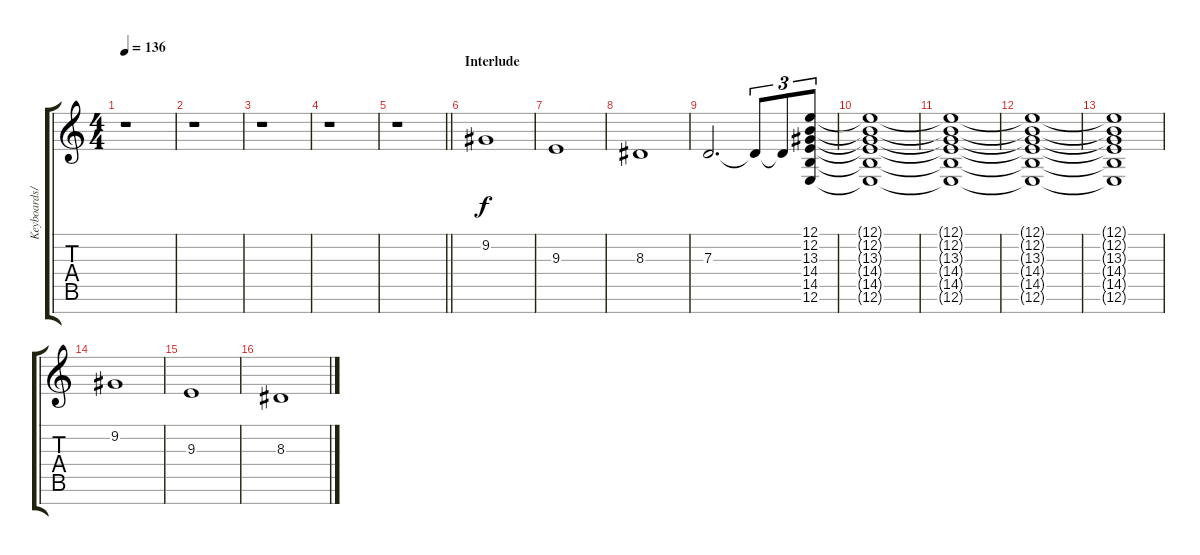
\track ("Keyboards/Others" "Keyboards/") {instrument stringensemble1}
\staff {score tabs}
\tuning (E4 B3 G3 D3 A2 E2 E2) {hide}
\ts (4 4)
\tempo 136
\clef g2
\ks c
r.1{dy f} |
r.1 |
r.1 |
r.1 |
\barLineRight lightlight
r.1 |
\section ("" "Interlude")
9.2.1{volume 8 balance 8 instrument stringensemble1} |
9.3.1 |
8.3.1 |
7.3.2{d} 7.3{t}.8{tu (3 2)} 7.3{t}.8{tu (3 2)} (12.1 12.2 13.3 14.4 14.5 12.6).8{tu (3 2) volume 10 instrument stringensemble1} |
(12.1{t} 12.2{t} 13.3{t} 14.4{t} 14.5{t} 12.6{t}).1 |
(12.1{t} 12.2{t} 13.3{t} 14.4{t} 14.5{t} 12.6{t}).1 |
(12.1{t} 12.2{t} 13.3{t} 14.4{t} 14.5{t} 12.6{t}).1 |
(12.1{t} 12.2{t} 13.3{t} 14.4{t} 14.5{t} 12.6{t}).1 |
9.2.1{volume 8 balance 8 instrument stringensemble1} |
9.3.1 |
8.3.1
